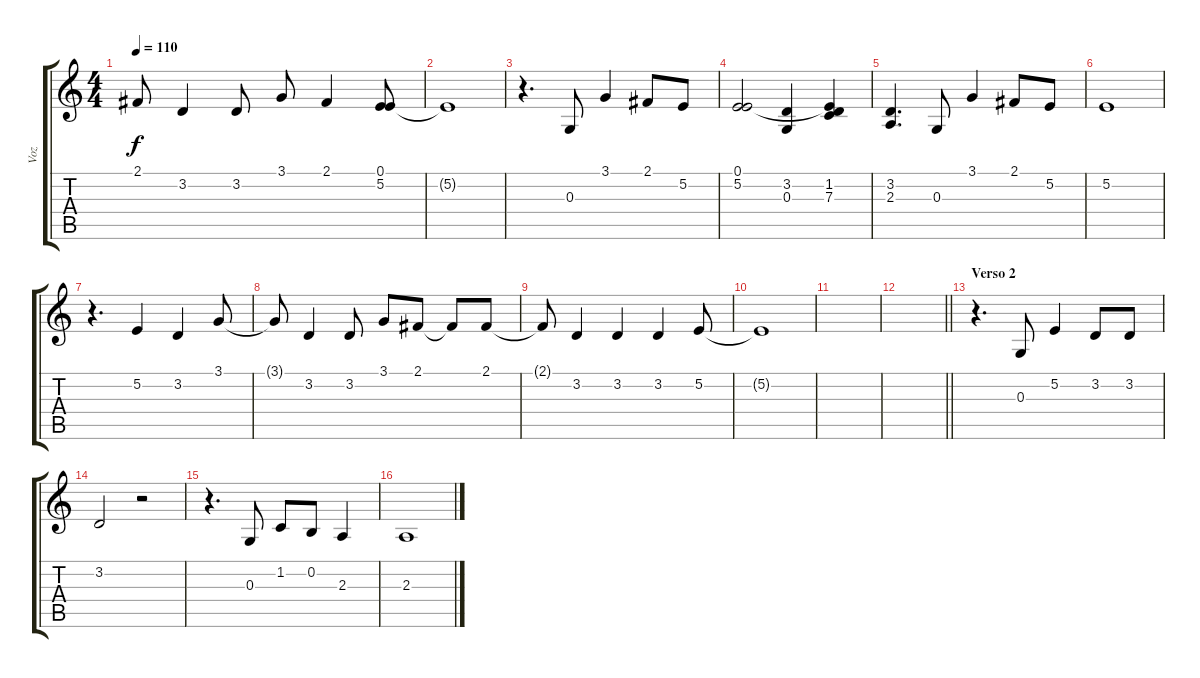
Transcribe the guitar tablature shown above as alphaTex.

\track ("Voz" "Voz") {instrument electricgrandpiano}
\staff {score tabs}
\tuning (E4 B3 G3 D3 A2 E2) {hide}
\ts (4 4)
\tempo 110
\clef g2
\ks c
2.1{t}.8{dy f} 3.2.4 3.2.8 3.1.8 2.1.4 (0.1 5.2).8 |
5.2{t}.1 |
r.4{d} 0.3.8 3.1.4 2.1.8 5.2.8 |
(0.1 5.2).2 (3.2 0.3).4 (0.1{t} 1.2 7.3).4 |
(3.2 2.3).4{d} 0.3.8 3.1.4 2.1.8 5.2.8 |
5.2.1 |
r.4{d} 5.2.4 3.2.4 3.1.8 |
3.1{t}.8 3.2.4 3.2.8 3.1.8 2.1.8 2.1{t}.8 2.1.8 |
2.1{t}.8 3.2.4 3.2.4 3.2.4 5.2.8 |
5.2{t}.1 |
|
\barLineRight lightlight
|
\section ("" "Verso 2")
r.4{d} 0.3.8 5.2.4 3.2.8 3.2.8 |
3.2.2 r.2 |
r.4{d} 0.3.8 1.2.8 0.2.8 2.3.4 |
2.3.1
